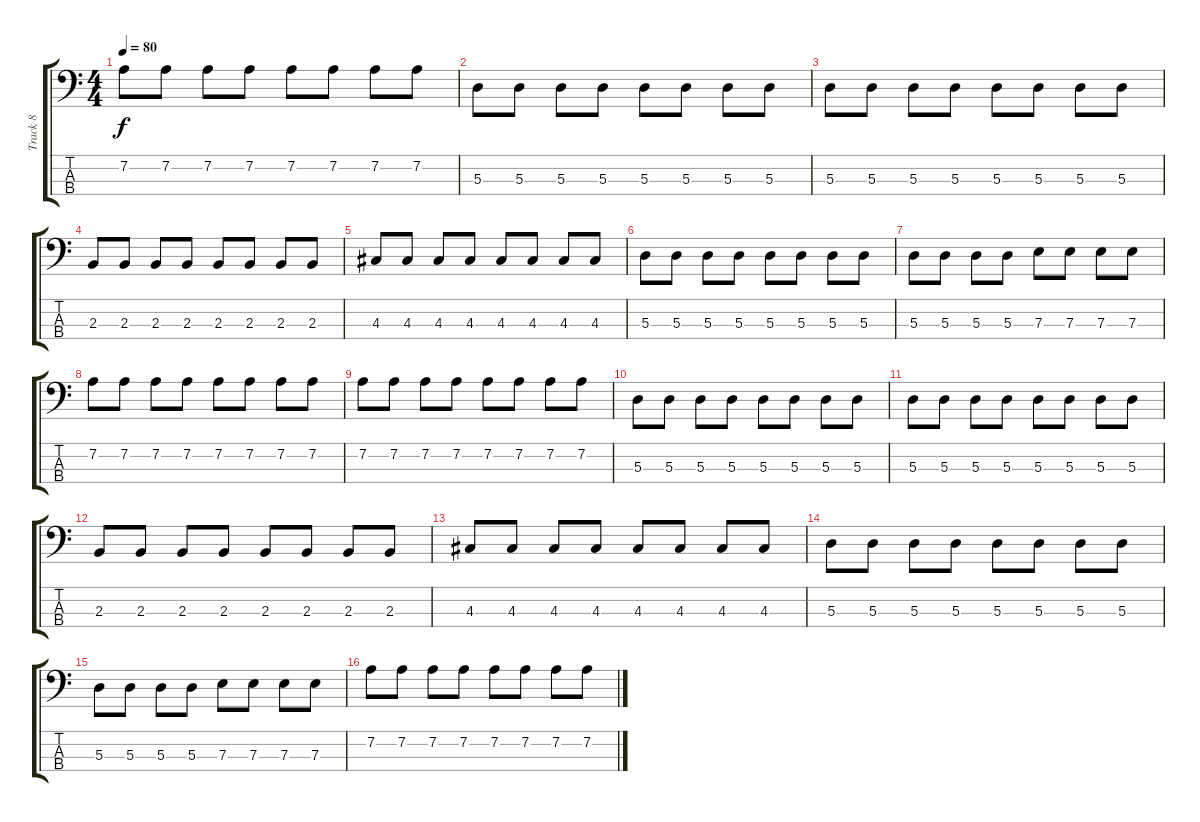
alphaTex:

\track ("Track 8" "Track 8") {instrument electricbassfinger}
\staff {score tabs}
\tuning (G2 D2 A1 E1) {hide}
\ts (4 4)
\tempo 80
\clef f4
\ks c
7.2.8{dy f} 7.2.8 7.2.8 7.2.8 7.2.8 7.2.8 7.2.8 7.2.8 |
5.3.8 5.3.8 5.3.8 5.3.8 5.3.8 5.3.8 5.3.8 5.3.8 |
5.3.8 5.3.8 5.3.8 5.3.8 5.3.8 5.3.8 5.3.8 5.3.8 |
2.3.8 2.3.8 2.3.8 2.3.8 2.3.8 2.3.8 2.3.8 2.3.8 |
4.3.8 4.3.8 4.3.8 4.3.8 4.3.8 4.3.8 4.3.8 4.3.8 |
5.3.8 5.3.8 5.3.8 5.3.8 5.3.8 5.3.8 5.3.8 5.3.8 |
5.3.8 5.3.8 5.3.8 5.3.8 7.3.8 7.3.8 7.3.8 7.3.8 |
7.2.8 7.2.8 7.2.8 7.2.8 7.2.8 7.2.8 7.2.8 7.2.8 |
7.2.8 7.2.8 7.2.8 7.2.8 7.2.8 7.2.8 7.2.8 7.2.8 |
5.3.8 5.3.8 5.3.8 5.3.8 5.3.8 5.3.8 5.3.8 5.3.8 |
5.3.8 5.3.8 5.3.8 5.3.8 5.3.8 5.3.8 5.3.8 5.3.8 |
2.3.8 2.3.8 2.3.8 2.3.8 2.3.8 2.3.8 2.3.8 2.3.8 |
4.3.8 4.3.8 4.3.8 4.3.8 4.3.8 4.3.8 4.3.8 4.3.8 |
5.3.8 5.3.8 5.3.8 5.3.8 5.3.8 5.3.8 5.3.8 5.3.8 |
5.3.8 5.3.8 5.3.8 5.3.8 7.3.8 7.3.8 7.3.8 7.3.8 |
7.2.8 7.2.8 7.2.8 7.2.8 7.2.8 7.2.8 7.2.8 7.2.8
